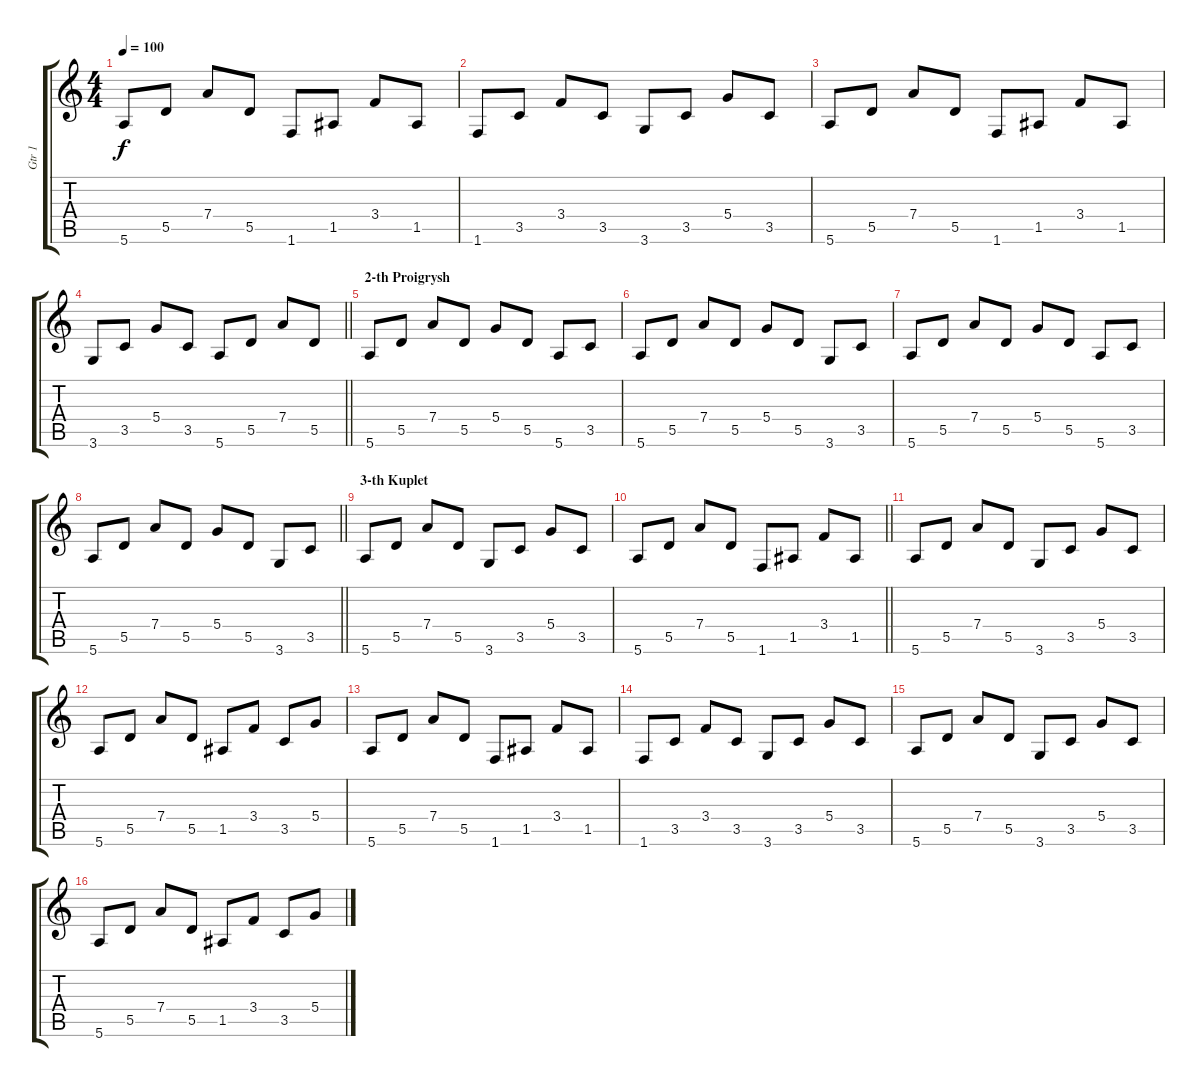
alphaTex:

\track ("Gtr 1" "Gtr 1") {instrument distortionguitar}
\staff {score tabs}
\tuning (E4 B3 G3 D3 A2 E2) {hide}
\ts (4 4)
\tempo 100
\clef g2
\ks c
5.6.8{dy f} 5.5.8 7.4.8 5.5.8 1.6.8 1.5.8 3.4.8 1.5.8 |
1.6.8 3.5.8 3.4.8 3.5.8 3.6.8 3.5.8 5.4.8 3.5.8 |
5.6.8 5.5.8 7.4.8 5.5.8 1.6.8 1.5.8 3.4.8 1.5.8 |
\barLineRight lightlight
3.6.8 3.5.8 5.4.8 3.5.8 5.6.8 5.5.8 7.4.8 5.5.8 |
\section ("" "2-th Proigrysh")
5.6.8 5.5.8 7.4.8 5.5.8 5.4.8 5.5.8 5.6.8 3.5.8 |
5.6.8 5.5.8 7.4.8 5.5.8 5.4.8 5.5.8 3.6.8 3.5.8 |
5.6.8 5.5.8 7.4.8 5.5.8 5.4.8 5.5.8 5.6.8 3.5.8 |
\barLineRight lightlight
5.6.8 5.5.8 7.4.8 5.5.8 5.4.8 5.5.8 3.6.8 3.5.8 |
\section ("" "3-th Kuplet")
5.6.8 5.5.8 7.4.8 5.5.8 3.6.8 3.5.8 5.4.8 3.5.8 |
\barLineRight lightlight
5.6.8 5.5.8 7.4.8 5.5.8 1.6.8 1.5.8 3.4.8 1.5.8 |
5.6.8 5.5.8 7.4.8 5.5.8 3.6.8 3.5.8 5.4.8 3.5.8 |
5.6.8 5.5.8 7.4.8 5.5.8 1.5.8 3.4.8 3.5.8 5.4.8 |
5.6.8 5.5.8 7.4.8 5.5.8 1.6.8 1.5.8 3.4.8 1.5.8 |
1.6.8 3.5.8 3.4.8 3.5.8 3.6.8 3.5.8 5.4.8 3.5.8 |
5.6.8 5.5.8 7.4.8 5.5.8 3.6.8 3.5.8 5.4.8 3.5.8 |
5.6.8 5.5.8 7.4.8 5.5.8 1.5.8 3.4.8 3.5.8 5.4.8
